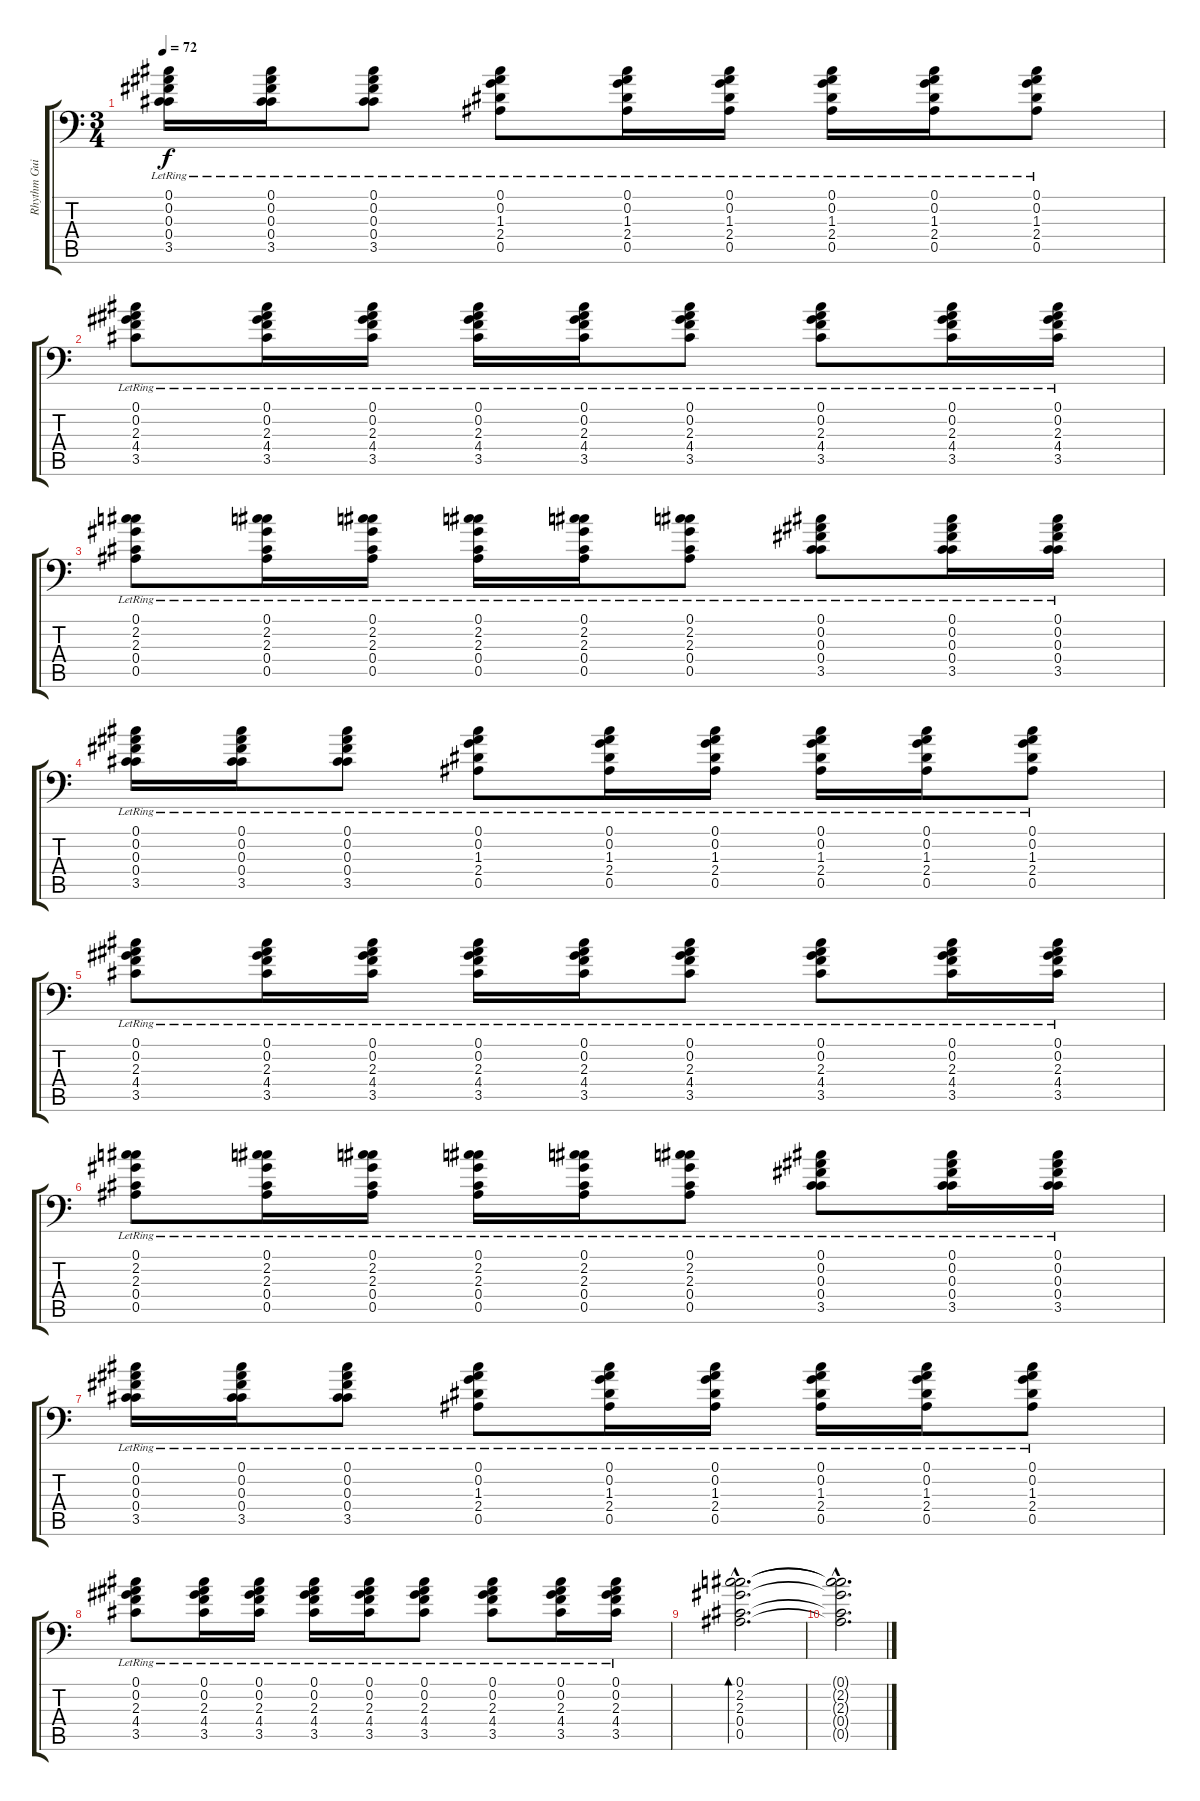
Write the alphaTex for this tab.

\track ("Rhythm Guitar 2" "Rhythm Gui") {instrument acousticguitarsteel}
\staff {score tabs}
\tuning (Db4 Bb3 Gb3 Db3 Bb2 Bb1) {hide}
\ts (3 4)
\tempo 72
\clef f4
\ks c
(0.1{lr} 0.2{lr} 0.3{lr} 0.4{lr} 3.5{lr}).16{dy f} (0.1{lr} 0.2{lr} 0.3{lr} 0.4{lr} 3.5{lr}).16 (0.1{lr} 0.2{lr} 0.3{lr} 0.4{lr} 3.5{lr}).8 (0.1{lr} 0.2{lr} 1.3{lr} 2.4{lr} 0.5{lr}).8 (0.1{lr} 0.2{lr} 1.3{lr} 2.4{lr} 0.5{lr}).16 (0.1{lr} 0.2{lr} 1.3{lr} 2.4{lr} 0.5{lr}).16 (0.1{lr} 0.2{lr} 1.3{lr} 2.4{lr} 0.5{lr}).16 (0.1{lr} 0.2{lr} 1.3{lr} 2.4{lr} 0.5{lr}).16 (0.1{lr} 0.2{lr} 1.3{lr} 2.4{lr} 0.5{lr}).8 |
(0.1{lr} 0.2{lr} 2.3{lr} 4.4{lr} 3.5{lr}).8 (0.1{lr} 0.2{lr} 2.3{lr} 4.4{lr} 3.5{lr}).16 (0.1{lr} 0.2{lr} 2.3{lr} 4.4{lr} 3.5{lr}).16 (0.1{lr} 0.2{lr} 2.3{lr} 4.4{lr} 3.5{lr}).16 (0.1{lr} 0.2{lr} 2.3{lr} 4.4{lr} 3.5{lr}).16 (0.1{lr} 0.2{lr} 2.3{lr} 4.4{lr} 3.5{lr}).8 (0.1{lr} 0.2{lr} 2.3{lr} 4.4{lr} 3.5{lr}).8 (0.1{lr} 0.2{lr} 2.3{lr} 4.4{lr} 3.5{lr}).16 (0.1{lr} 0.2{lr} 2.3{lr} 4.4{lr} 3.5{lr}).16 |
(0.1{lr} 2.2{lr} 2.3{lr} 0.4{lr} 0.5{lr}).8 (0.1{lr} 2.2{lr} 2.3{lr} 0.4{lr} 0.5{lr}).16 (0.1{lr} 2.2{lr} 2.3{lr} 0.4{lr} 0.5{lr}).16 (0.1{lr} 2.2{lr} 2.3{lr} 0.4{lr} 0.5{lr}).16 (0.1{lr} 2.2{lr} 2.3{lr} 0.4{lr} 0.5{lr}).16 (0.1{lr} 2.2{lr} 2.3{lr} 0.4{lr} 0.5{lr}).8 (0.1{lr} 0.2{lr} 0.3{lr} 0.4{lr} 3.5{lr}).8 (0.1{lr} 0.2{lr} 0.3{lr} 0.4{lr} 3.5{lr}).16 (0.1{lr} 0.2{lr} 0.3{lr} 0.4{lr} 3.5{lr}).16 |
(0.1{lr} 0.2{lr} 0.3{lr} 0.4{lr} 3.5{lr}).16 (0.1{lr} 0.2{lr} 0.3{lr} 0.4{lr} 3.5{lr}).16 (0.1{lr} 0.2{lr} 0.3{lr} 0.4{lr} 3.5{lr}).8 (0.1{lr} 0.2{lr} 1.3{lr} 2.4{lr} 0.5{lr}).8 (0.1{lr} 0.2{lr} 1.3{lr} 2.4{lr} 0.5{lr}).16 (0.1{lr} 0.2{lr} 1.3{lr} 2.4{lr} 0.5{lr}).16 (0.1{lr} 0.2{lr} 1.3{lr} 2.4{lr} 0.5{lr}).16 (0.1{lr} 0.2{lr} 1.3{lr} 2.4{lr} 0.5{lr}).16 (0.1{lr} 0.2{lr} 1.3{lr} 2.4{lr} 0.5{lr}).8 |
(0.1{lr} 0.2{lr} 2.3{lr} 4.4{lr} 3.5{lr}).8 (0.1{lr} 0.2{lr} 2.3{lr} 4.4{lr} 3.5{lr}).16 (0.1{lr} 0.2{lr} 2.3{lr} 4.4{lr} 3.5{lr}).16 (0.1{lr} 0.2{lr} 2.3{lr} 4.4{lr} 3.5{lr}).16 (0.1{lr} 0.2{lr} 2.3{lr} 4.4{lr} 3.5{lr}).16 (0.1{lr} 0.2{lr} 2.3{lr} 4.4{lr} 3.5{lr}).8 (0.1{lr} 0.2{lr} 2.3{lr} 4.4{lr} 3.5{lr}).8 (0.1{lr} 0.2{lr} 2.3{lr} 4.4{lr} 3.5{lr}).16 (0.1{lr} 0.2{lr} 2.3{lr} 4.4{lr} 3.5{lr}).16 |
(0.1{lr} 2.2{lr} 2.3{lr} 0.4{lr} 0.5{lr}).8 (0.1{lr} 2.2{lr} 2.3{lr} 0.4{lr} 0.5{lr}).16 (0.1{lr} 2.2{lr} 2.3{lr} 0.4{lr} 0.5{lr}).16 (0.1{lr} 2.2{lr} 2.3{lr} 0.4{lr} 0.5{lr}).16 (0.1{lr} 2.2{lr} 2.3{lr} 0.4{lr} 0.5{lr}).16 (0.1{lr} 2.2{lr} 2.3{lr} 0.4{lr} 0.5{lr}).8 (0.1{lr} 0.2{lr} 0.3{lr} 0.4{lr} 3.5{lr}).8 (0.1{lr} 0.2{lr} 0.3{lr} 0.4{lr} 3.5{lr}).16 (0.1{lr} 0.2{lr} 0.3{lr} 0.4{lr} 3.5{lr}).16 |
(0.1{lr} 0.2{lr} 0.3{lr} 0.4{lr} 3.5{lr}).16 (0.1{lr} 0.2{lr} 0.3{lr} 0.4{lr} 3.5{lr}).16 (0.1{lr} 0.2{lr} 0.3{lr} 0.4{lr} 3.5{lr}).8 (0.1{lr} 0.2{lr} 1.3{lr} 2.4{lr} 0.5{lr}).8 (0.1{lr} 0.2{lr} 1.3{lr} 2.4{lr} 0.5{lr}).16 (0.1{lr} 0.2{lr} 1.3{lr} 2.4{lr} 0.5{lr}).16 (0.1{lr} 0.2{lr} 1.3{lr} 2.4{lr} 0.5{lr}).16 (0.1{lr} 0.2{lr} 1.3{lr} 2.4{lr} 0.5{lr}).16 (0.1{lr} 0.2{lr} 1.3{lr} 2.4{lr} 0.5{lr}).8 |
(0.1{lr} 0.2{lr} 2.3{lr} 4.4{lr} 3.5{lr}).8 (0.1{lr} 0.2{lr} 2.3{lr} 4.4{lr} 3.5{lr}).16 (0.1{lr} 0.2{lr} 2.3{lr} 4.4{lr} 3.5{lr}).16 (0.1{lr} 0.2{lr} 2.3{lr} 4.4{lr} 3.5{lr}).16 (0.1{lr} 0.2{lr} 2.3{lr} 4.4{lr} 3.5{lr}).16 (0.1{lr} 0.2{lr} 2.3{lr} 4.4{lr} 3.5{lr}).8 (0.1{lr} 0.2{lr} 2.3{lr} 4.4{lr} 3.5{lr}).8 (0.1{lr} 0.2{lr} 2.3{lr} 4.4{lr} 3.5{lr}).16 (0.1{lr} 0.2{lr} 2.3{lr} 4.4{lr} 3.5{lr}).16 |
(0.1{hac} 2.2{hac} 2.3{hac} 0.4{hac} 0.5{hac}).2{d bd 60} |
(0.1{hac t} 2.2{hac t} 2.3{hac t} 0.4{hac t} 0.5{hac t}).2{d}
